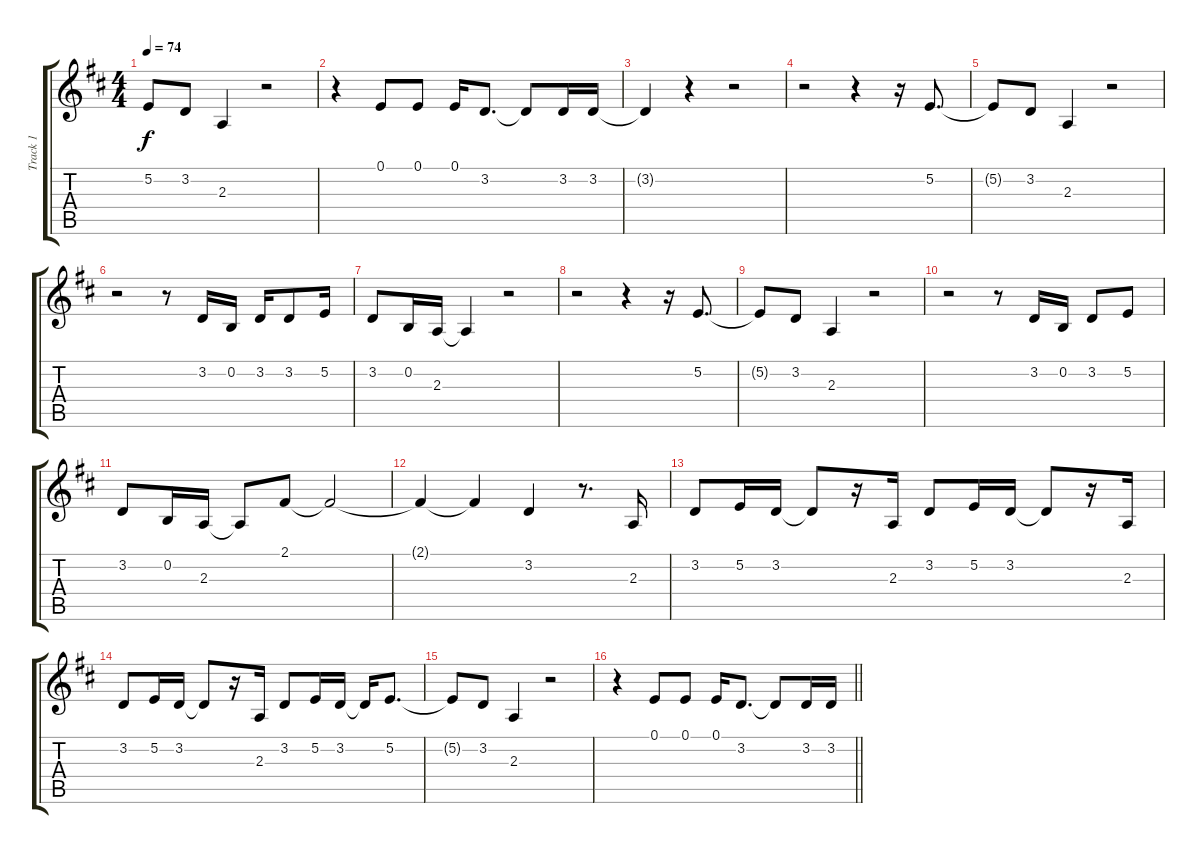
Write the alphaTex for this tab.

\track ("Track 1" "Track 1") {instrument tenorsax}
\staff {score tabs}
\tuning (E4 B3 G3 D3 A2 E2) {hide}
\ts (4 4)
\tempo 74
\clef g2
\ks d
5.2{t}.8{dy f} 3.2.8 2.3.4 r.2 |
r.4 0.1.8 0.1.8 0.1.16 3.2.8{d} 3.2{t}.8 3.2.16 3.2.16 |
3.2{t}.4 r.4 r.2 |
r.2 r.4 r.16 5.2.8{d} |
5.2{t}.8 3.2.8 2.3.4 r.2 |
r.2 r.8 3.2.16 0.2.16 3.2.16 3.2.8 5.2.16 |
3.2.8 0.2.16 2.3.16 2.3{t}.4 r.2 |
r.2 r.4 r.16 5.2.8{d} |
5.2{t}.8 3.2.8 2.3.4 r.2 |
r.2 r.8 3.2.16 0.2.16 3.2.8 5.2.8 |
3.2.8 0.2.16 2.3.16 2.3{t}.8 2.1.8 2.1{t}.2 |
2.1{t}.4 2.1{t}.4 3.2.4 r.8{d} 2.3.16 |
3.2.8 5.2.16 3.2.16 3.2{t}.8 r.16 2.3.16 3.2.8 5.2.16 3.2.16 3.2{t}.8 r.16 2.3.16 |
3.2.8 5.2.16 3.2.16 3.2{t}.8 r.16 2.3.16 3.2.8 5.2.16 3.2.16 3.2{t}.16 5.2.8{d} |
5.2{t}.8 3.2.8 2.3.4 r.2 |
\barLineRight lightlight
r.4 0.1.8 0.1.8 0.1.16 3.2.8{d} 3.2{t}.8 3.2.16 3.2.16
